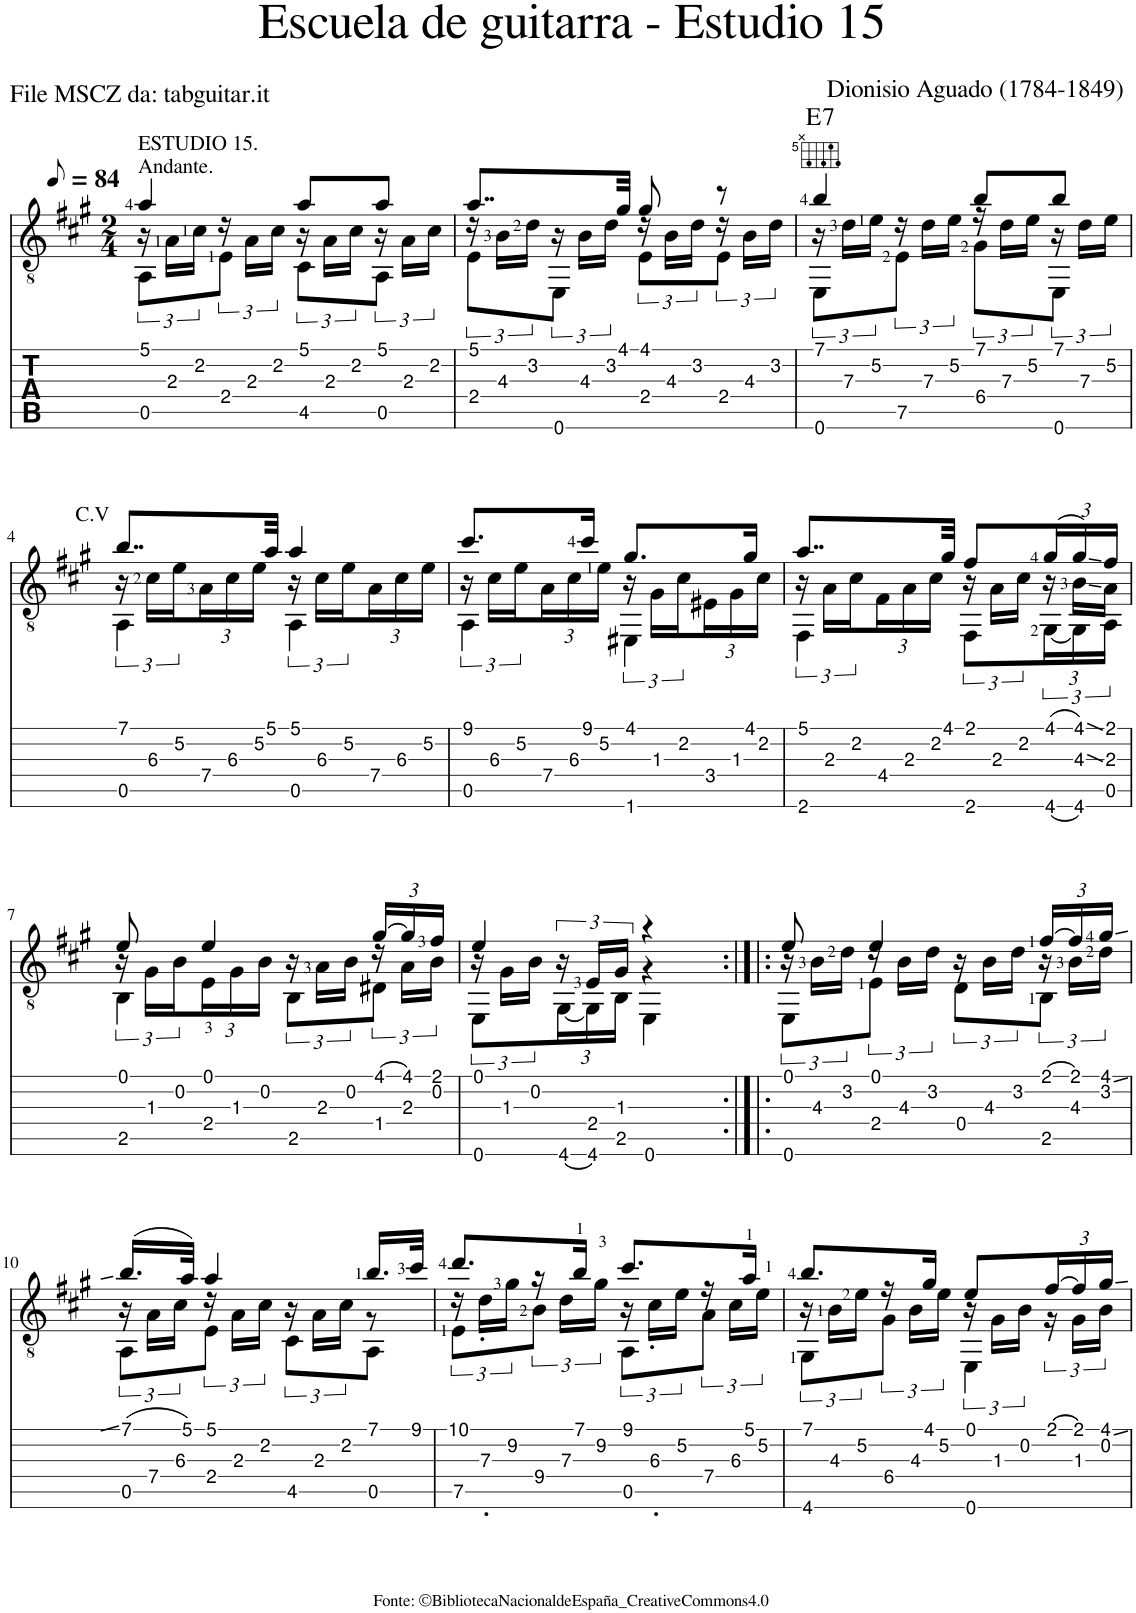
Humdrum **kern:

**kern	**kern	**harte
*part1	*part1	*part1
*staff2	*staff1	*
*I"Guitar	*	*
*I'Guit.	*	*
*stria6	*	*
*	*clefGv2	*
*k[f#c#g#]	*k[f#c#g#]	*
*M2/4	*M2/4	*
*MM42	*MM42	*
=1	=1	=1
*^	*	*
*	*Xbrackettup	*	*
*	*^	*^	*
*	*	*	*	*^	*
!	!	!	!LO:TX:a:t=ESTUDIO 15.	!	!	!
!	!	!	!LO:TX:a:t=Andante.	!	!	!
4a	24r	8AAL	4a/	24r	8AA\L	.
.	24ALL	.	.	24A\LL	.	.
.	24c#JJ	.	.	24c#\JJ	.	.
.	24r	8EJ	.	24r	8E\J	.
.	24ALL	.	.	24A\LL	.	.
.	24c#JJ	.	.	24c#\JJ	.	.
8aL	24r	8C#L	8a/L	24r	8C#\L	.
.	24ALL	.	.	24A\LL	.	.
.	24c#JJ	.	.	24c#\JJ	.	.
8aJ	24r	8AAJ	8a/J	24r	8AA\J	.
.	24ALL	.	.	24A\LL	.	.
.	24c#JJ	.	.	24c#\JJ	.	.
=2	=2	=2	=2	=2	=2	=2
8..aL	24r	8EL	8..a/L	24r	8E\L	.
.	24BLL	.	.	24B\LL	.	.
.	24dJJ	.	.	24d\JJ	.	.
.	24r	8EEJ	.	24r	8EE\J	.
.	24BLL	.	.	24B\LL	.	.
.	24dJJ	.	.	24d\JJ	.	.
32g#Jkk	.	.	32g#/Jkk	.	.	.
8g#	24r	8EL	8g#/	24r	8E\L	.
.	24BLL	.	.	24B\LL	.	.
.	24dJJ	.	.	24d\JJ	.	.
8r	24r	8EJ	8r	24r	8E\J	.
.	24BLL	.	.	24B\LL	.	.
.	24dJJ	.	.	24d\JJ	.	.
=3	=3	=3	=3	=3	=3	=3
!	!	!	!	!	!	!LO:H:kt=7
4b	24r	8EEL	4b/	24r	8EE\L	E:7
.	24dLL	.	.	24d\LL	.	.
.	24eJJ	.	.	24e\JJ	.	.
.	24r	8EJ	.	24r	8E\J	.
.	24dLL	.	.	24d\LL	.	.
.	24eJJ	.	.	24e\JJ	.	.
8bL	24r	8G#L	8b/L	24r	8G#\L	.
.	24dLL	.	.	24d\LL	.	.
.	24eJJ	.	.	24e\JJ	.	.
8bJ	24r	8EEJ	8b/J	24r	8EE\J	.
.	24dLL	.	.	24d\LL	.	.
.	24eJJ	.	.	24e\JJ	.	.
!!LO:LB:g=z	!!	!!
=4	=4	=4	=4	=4	=4	=4
!	!	!	!LO:TX:a:t=C.V	!	!	!
8..bL	24r	4AA	8..b/L	24r	4AA\	.
.	24c#LL	.	.	24c#\LL	.	.
.	24eJ	.	.	24e\	.	.
*	*	*	*	*Xbrackettup	*	*
.	24AL	.	.	24A\	.	.
.	24c#	.	.	24c#\	.	.
.	24eJJ	.	.	24e\JJ	.	.
32aJkk	.	.	32a/Jkk	.	.	.
*	*	*	*	*brackettup	*	*
4a	24r	4AA	4a/	24r	4AA\	.
.	24c#LL	.	.	24c#\LL	.	.
.	24eJ	.	.	24e\	.	.
*	*	*	*	*Xbrackettup	*	*
.	24AL	.	.	24A\	.	.
.	24c#	.	.	24c#\	.	.
.	24eJJ	.	.	24e\JJ	.	.
=5	=5	=5	=5	=5	=5	=5
*	*	*	*	*brackettup	*	*
8.cc#L	24r	4AA	8.cc#/L	24r	4AA\	.
.	24c#LL	.	.	24c#\LL	.	.
.	24eJ	.	.	24e\	.	.
*	*	*	*	*Xbrackettup	*	*
.	24AL	.	.	24A\	.	.
.	24c#	.	.	24c#\	.	.
16cc#Jk	.	.	16cc#/Jk	.	.	.
.	24eJJ	.	.	24e\JJ	.	.
*	*	*	*	*brackettup	*	*
8.g#L	24r	4EE#	8.g#/L	24r	4EE#X\	.
.	24G#LL	.	.	24G#\LL	.	.
.	24c#J	.	.	24c#\	.	.
*	*	*	*	*Xbrackettup	*	*
.	24E#L	.	.	24E#X\	.	.
.	24G#	.	.	24G#\	.	.
16g#Jk	.	.	16g#/Jk	.	.	.
.	24c#JJ	.	.	24c#\JJ	.	.
=6	=6	=6	=6	=6	=6	=6
*	*	*	*	*brackettup	*	*
8..aL	24r	4FF#	8..a/L	24r	4FF#\	.
.	24ALL	.	.	24A\LL	.	.
.	24c#J	.	.	24c#\	.	.
*	*	*	*	*Xbrackettup	*	*
.	24F#L	.	.	24F#\	.	.
.	24A	.	.	24A\	.	.
.	24c#JJ	.	.	24c#\JJ	.	.
32g#Jkk	.	.	32g#/Jkk	.	.	.
*	*	*	*	*brackettup	*	*
8f#L	24r	8FF#L	8f#/L	24r	8FF#\L	.
.	24ALL	.	.	24A\LL	.	.
.	24c#JJ	.	.	24c#\JJ	.	.
*	*	*	*Xbrackettup	*brackettup	*Xbrackettup	*
24g#L	24r	[24GG#L	(24g#/L	24r	[24GG#\L	.
24g#	24BLL	24GG#]	24g#/)	24B\LL	24GG#\]	.
24f#JJ	24AJJ	24AAJJ	24f#/JJ	24A\JJ	24AA\JJ	.
!!LO:LB:g=z	!!	!!
=7	=7	=7	=7	=7	=7	=7
*	*	*	*	*brackettup	*	*
8e	24r	4BB	8e/	24r	4BB\	.
.	24G#LL	.	.	24G#\LL	.	.
.	24BJ	.	.	24B\	.	.
*	*	*	*	*Xbrackettup	*	*
4e	24EL	.	4e/	24E\	.	.
.	24G#	.	.	24G#\	.	.
.	24BJJ	.	.	24B\JJ	.	.
*	*	*	*	*brackettup	*	*
.	24r	8BBL	.	24r	8BB\L	.
.	24ALL	.	.	24A\LL	.	.
.	24BJJ	.	.	24B\JJ	.	.
*	*	*	*Xbrackettup	*brackettup	*	*
[24g#LL	24r	8D#J	[24g#/LL	24r	8D#X\J	.
24g#]	24ALL	.	24g#/]	24A\LL	.	.
24f#JJ	24BJJ	.	24f#/JJ	24B\JJ	.	.
=8	=8	=8	=8	=8	=8	=8
4e	24r	8EEL	4e/	24r	8EE\L	.
.	24G#LL	.	.	24G#\LL	.	.
.	24BJJ	.	.	24B\JJ	.	.
*	*	*	*	*	*Xbrackettup	*
.	24r	[24GG#L	.	24r	[24GG#\L	.
.	24ELL	24GG#]	.	24E/LL	24GG#\]	.
.	24G#JJ	24BBJJ	.	24G#/JJ	24BB\JJ	.
4r	4r	4EE	4r	4r	4EE\	.
=9:|!|:	=9:|!|:	=9:|!|:	=9:|!|:	=9:|!|:	=9:|!|:	=9:|!|:
*	*	*	*	*brackettup	*	*
8e	24r	8EEL	8e/	24r	8EE\L	.
.	24BLL	.	.	24B\LL	.	.
.	24dJJ	.	.	24d\JJ	.	.
4e	24r	8EJ	4e/	24r	8E\J	.
.	24BLL	.	.	24B\LL	.	.
.	24dJJ	.	.	24d\JJ	.	.
.	24r	8DL	.	24r	8D\L	.
.	24BLL	.	.	24B\LL	.	.
.	24dJJ	.	.	24d\JJ	.	.
*	*	*	*Xbrackettup	*brackettup	*	*
[24f#LL	24r	8BBJ	[24f#/LL	24r	8BB\J	.
24f#]	24BLL	.	24f#/]	24B\LL	.	.
24g#JJ	24dJJ	.	24g#/JJ	24d\JJ	.	.
!!LO:LB:g=z	!!	!!
=10	=10	=10	=10	=10	=10	=10
16.bLL	24r	8AAL	(16.b/LL	24r	8AA\L	.
.	24ALL	.	.	24A\LL	.	.
.	24c#JJ	.	.	24c#\JJ	.	.
32aJJk	.	.	32a/JJk)	.	.	.
4a	24r	8EJ	4a/	24r	8E\J	.
.	24ALL	.	.	24A\LL	.	.
.	24c#JJ	.	.	24c#\JJ	.	.
.	24r	8C#L	.	24r	8C#\L	.
.	24ALL	.	.	24A\LL	.	.
.	24c#JJ	.	.	24c#\JJ	.	.
16.bLL	8r	8AAJ	16.b/LL	8r	8AA\J	.
32cc#JJk	.	.	32cc#/JJk	.	.	.
=11	=11	=11	=11	=11	=11	=11
8.ddL	24r	8EL	8.dd/L	24r	8E\L	.
.	24d'LL	.	.	24d'\LL	.	.
.	24g#JJ	.	.	24g#\JJ	.	.
.	24r	8BJ	.	24r	8B\J	.
.	24dLL	.	.	24d\LL	.	.
16bJk	.	.	16b/Jk	.	.	.
.	24g#JJ	.	.	24g#\JJ	.	.
8.cc#L	24r	8AAL	8.cc#/L	24r	8AA\L	.
.	24c#'LL	.	.	24c#'\LL	.	.
.	24eJJ	.	.	24e\JJ	.	.
.	24r	8AJ	.	24r	8A\J	.
.	24c#LL	.	.	24c#\LL	.	.
16aJk	.	.	16a/Jk	.	.	.
.	24eJJ	.	.	24e\JJ	.	.
=12	=12	=12	=12	=12	=12	=12
8.bL	24r	8GG#L	8.b/L	24r	8GG#\L	.
.	24BLL	.	.	24B\LL	.	.
.	24eJJ	.	.	24e\JJ	.	.
.	24r	8G#J	.	24r	8G#\J	.
.	24BLL	.	.	24B\LL	.	.
16g#Jk	.	.	16g#/Jk	.	.	.
.	24eJJ	.	.	24e\JJ	.	.
8eL	24r	4EE	8e/L	24r	4EE\	.
.	24G#LL	.	.	24G#\LL	.	.
.	24BJJ	.	.	24B\JJ	.	.
*	*	*	*Xbrackettup	*brackettup	*	*
[24f#L	24r	.	[24f#/L	24r	.	.
24f#]	24G#LL	.	24f#/]	24G#\LL	.	.
24g#JJ	24BJJ	.	24g#/JJ	24B\JJ	.	.
*v	*v	*v	*	*	*	*
*	*v	*v	*v	*
=	=	=
*-	*-	*-
